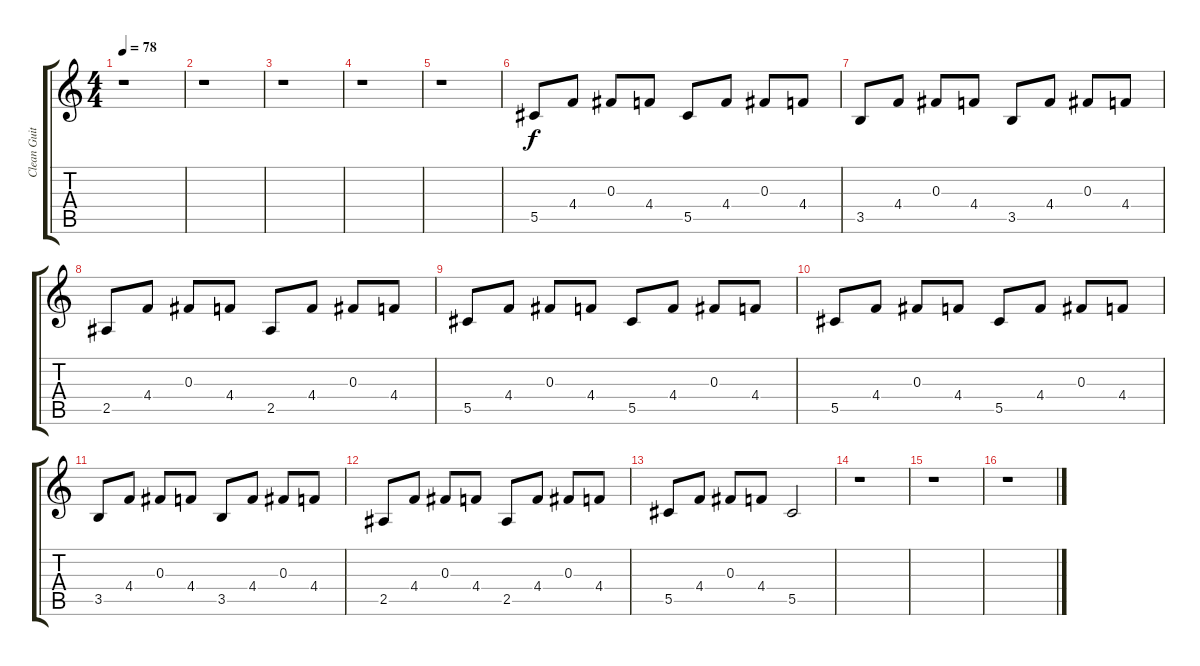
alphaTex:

\track ("Clean Guitar" "Clean Guit") {instrument electricguitarclean}
\staff {score tabs}
\tuning (Eb4 Bb3 Gb3 Db3 Ab2 Db2) {hide}
\ts (4 4)
\tempo 78
\clef g2
\ks c
r.1{dy f} |
r.1 |
r.1 |
r.1 |
r.1 |
5.5.8 4.4.8 0.3.8 4.4.8 5.5.8 4.4.8 0.3.8 4.4.8 |
3.5.8 4.4.8 0.3.8 4.4.8 3.5.8 4.4.8 0.3.8 4.4.8 |
2.5.8 4.4.8 0.3.8 4.4.8 2.5.8 4.4.8 0.3.8 4.4.8 |
5.5.8 4.4.8 0.3.8 4.4.8 5.5.8 4.4.8 0.3.8 4.4.8 |
5.5.8 4.4.8 0.3.8 4.4.8 5.5.8 4.4.8 0.3.8 4.4.8 |
3.5.8 4.4.8 0.3.8 4.4.8 3.5.8 4.4.8 0.3.8 4.4.8 |
2.5.8 4.4.8 0.3.8 4.4.8 2.5.8 4.4.8 0.3.8 4.4.8 |
5.5.8 4.4.8 0.3.8 4.4.8 5.5.2 |
r.1 |
r.1 |
r.1
